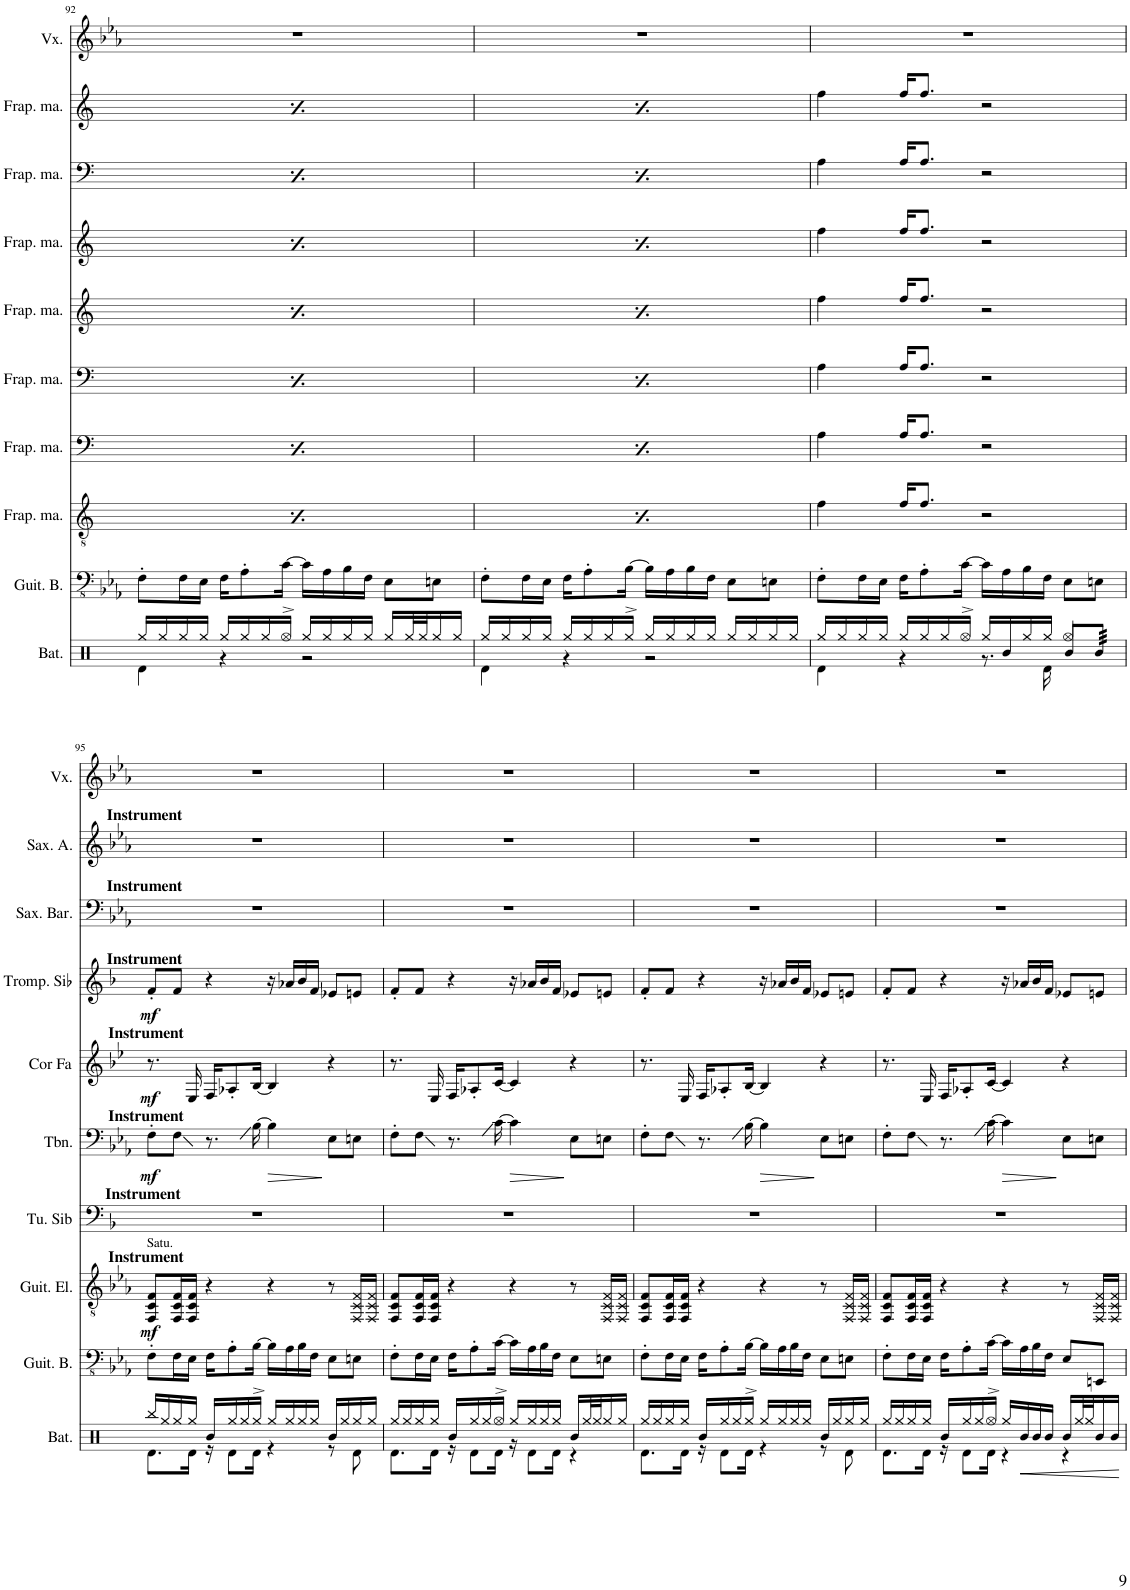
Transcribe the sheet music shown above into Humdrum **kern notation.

**kern	**dynam	**kern	**kern	**dynam	**kern	**kern	**dynam	**kern	**dynam	**kern	**dynam	**kern	**kern	**kern
*part10	*part10	*part9	*part8	*part8	*part7	*part6	*part6	*part5	*part5	*part4	*part4	*part3	*part2	*part1
*staff10	*staff10	*staff9	*staff8	*staff8	*staff7	*staff6	*staff6	*staff5	*staff5	*staff4	*staff4	*staff3	*staff2	*staff1
*I"Batterie	*	*I"Guitare basse	*I"Guitare électrique	*	*I"Tuba en Sib	*I"Trombone	*	*I"Cor en Fa	*	*I"Trompette en Sib	*	*I"Saxophone Baryton	*I"Saxophone Alto	*I"Voix
*I'Bat.	*	*I'Guit. B.	*I'Guit. El.	*	*I'Tu. Sib	*I'Tbn.	*	*I'Cor Fa	*	*I'Tromp. Sib	*	*I'Sax. Bar.	*I'Sax. A.	*I'Vx.
!!LO:PB:g=z
*clefX	*	*clefFv4	*clefFv4	*	*clefFv4	*clefFv4	*	*clefFv4	*	*clefFv4	*	*clefFv4	*clefFv4	*clefG2
*	*	*	*	*	*	*	*	*ITrd4c7	*	*ITrd1c2	*	*ITrd12c21	*ITrd5c9	*
*k[]	*	*k[b-e-a-]	*k[b-e-a-]	*	*k[b-]	*k[b-e-a-]	*	*k[b-e-]	*	*k[b-]	*	*k[b-e-a-]	*k[b-e-a-]	*k[b-e-a-]
*M4/4	*	*M4/4	*M4/4	*	*M4/4	*M4/4	*	*M4/4	*	*M4/4	*	*M4/4	*M4/4	*M4/4
=92	=92	=92	=92	=92	=92	=92	=92	=92	=92	=92	=92	=92	=92	=92
*^	*	*	*	*	*	*	*	*	*	*	*	*	*	*
!	!	!	!	!	!	!	!	!	!	!	!	!	!	!LO:TX:a:B:t=(Percu. Corpo.)	!
!	!	!	!	!	!	!	!	!	!	!	!	!	!	!LO:TX:b:t=Stomp	!
!	!	!	!	!	!	!	!	!	!	!	!	!	!LO:TX:b:t=Stomp	!	!
!	!	!	!	!	!	!	!	!	!	!	!	!	!LO:TX:a:B:t=(Percu. Corpo.)	!	!
!	!	!	!	!	!	!	!	!	!	!	!LO:TX:b:t=Stomp	!	!	!	!
!	!	!	!	!	!	!	!	!	!	!	!LO:TX:a:B:t=(Percu. Corpo.)	!	!	!	!
!	!	!	!	!	!	!	!	!	!LO:TX:b:t=Stomp	!	!	!	!	!	!
!	!	!	!	!	!	!	!	!	!LO:TX:a:B:t=(Percu. Corpo.)	!	!	!	!	!	!
!	!	!	!	!	!	!	!LO:TX:b:t=Stomp	!	!	!	!	!	!	!	!
!	!	!	!	!	!	!	!LO:TX:a:B:t=(Percu. Corpo.)	!	!	!	!	!	!	!	!
!	!	!	!	!	!	!LO:TX:b:t=Stomp	!	!	!	!	!	!	!	!	!
!	!	!	!	!	!	!LO:TX:a:B:t=(Percu. Corpo.)	!	!	!	!	!	!	!	!	!
!	!	!	!	!LO:TX:b:t=Stomp	!	!	!	!	!	!	!	!	!	!	!
!	!	!	!	!LO:TX:a:B:t=(Percu. Corpo.)	!	!	!	!	!	!	!	!	!	!	!
16Rgg/LL	4Rd\	.	8FF'\L	4CC\	.	4CC\	4CC\	.	4CC\	.	4CC\	.	4CC\	4CC\	1r
16Rgg/	.	.	.	.	.	.	.	.	.	.	.	.	.	.	.
16Rgg/	.	.	16FF\L	.	.	.	.	.	.	.	.	.	.	.	.
16Rgg/JJ	.	.	16EE-\JJ	.	.	.	.	.	.	.	.	.	.	.	.
!	!	!	!	!	!	!	!	!	!	!	!	!	!	!LO:TX:b:t=Clap...	!
!	!	!	!	!	!	!	!	!	!	!	!	!	!LO:TX:b:t=Clap...	!	!
!	!	!	!	!	!	!	!	!	!	!	!LO:TX:b:t=Clap...	!	!	!	!
!	!	!	!	!	!	!	!	!	!LO:TX:b:t=Clap...	!	!	!	!	!	!
!	!	!	!	!	!	!	!LO:TX:b:t=Clap...	!	!	!	!	!	!	!	!
!	!	!	!	!	!	!LO:TX:b:t=Clap...	!	!	!	!	!	!	!	!	!
!	!	!	!	!LO:TX:b:t=Clap...	!	!	!	!	!	!	!	!	!	!	!
16Rgg/LL	4r	.	16FF\KL	16EE-/KL	.	16EE-X/KL	16EE-/KL	.	16EE-/KL	.	16EE-X/KL	.	16EE-/KL	16EE-/KL	.
16Rgg/	.	.	8AA-'\	8.EE-/J	.	8.EE-/J	8.EE-/J	.	8.EE-/J	.	8.EE-/J	.	8.EE-/J	8.EE-/J	.
16Rgg/	.	.	.	.	.	.	.	.	.	.	.	.	.	.	.
16Rgg^/JJ	.	.	[16C\Jk	.	.	.	.	.	.	.	.	.	.	.	.
16Rgg/LL	2r	.	16C\LL]	4CC\	.	4CC\	4CC\	.	4CC\	.	4CC\	.	4CC\	4CC\	.
16Rgg/	.	.	16AA-\	.	.	.	.	.	.	.	.	.	.	.	.
16Rgg/	.	.	16BB-\	.	.	.	.	.	.	.	.	.	.	.	.
16Rgg/JJ	.	.	16FF\JJ	.	.	.	.	.	.	.	.	.	.	.	.
16Rgg/LL	.	.	8EE-\L	16EE-/KL	.	16EE-/KL	16EE-/KL	.	16EE-/KL	.	16EE-/KL	.	16EE-/KL	16EE-/KL	.
32Rgg/L	.	.	.	8.EE-/J	.	8.EE-/J	8.EE-/J	.	8.EE-/J	.	8.EE-/J	.	8.EE-/J	8.EE-/J	.
32Rgg/J	.	.	.	.	.	.	.	.	.	.	.	.	.	.	.
16Rgg/	.	.	8EEn\J	.	.	.	.	.	.	.	.	.	.	.	.
16Rgg/JJ	.	.	.	.	.	.	.	.	.	.	.	.	.	.	.
=93	=93	=93	=93	=93	=93	=93	=93	=93	=93	=93	=93	=93	=93	=93	=93
!	!	!	!	!	!	!	!	!	!	!	!	!	!	!LO:TX:a:B:t=(Percu. Corpo.)	!
!	!	!	!	!	!	!	!	!	!	!	!	!	!	!LO:TX:b:t=Stomp	!
!	!	!	!	!	!	!	!	!	!	!	!	!	!LO:TX:b:t=Stomp	!	!
!	!	!	!	!	!	!	!	!	!	!	!	!	!LO:TX:a:B:t=(Percu. Corpo.)	!	!
!	!	!	!	!	!	!	!	!	!	!	!LO:TX:b:t=Stomp	!	!	!	!
!	!	!	!	!	!	!	!	!	!	!	!LO:TX:a:B:t=(Percu. Corpo.)	!	!	!	!
!	!	!	!	!	!	!	!	!	!LO:TX:b:t=Stomp	!	!	!	!	!	!
!	!	!	!	!	!	!	!	!	!LO:TX:a:B:t=(Percu. Corpo.)	!	!	!	!	!	!
!	!	!	!	!	!	!	!LO:TX:b:t=Stomp	!	!	!	!	!	!	!	!
!	!	!	!	!	!	!	!LO:TX:a:B:t=(Percu. Corpo.)	!	!	!	!	!	!	!	!
!	!	!	!	!	!	!LO:TX:b:t=Stomp	!	!	!	!	!	!	!	!	!
!	!	!	!	!	!	!LO:TX:a:B:t=(Percu. Corpo.)	!	!	!	!	!	!	!	!	!
!	!	!	!	!LO:TX:b:t=Stomp	!	!	!	!	!	!	!	!	!	!	!
!	!	!	!	!LO:TX:a:B:t=(Percu. Corpo.)	!	!	!	!	!	!	!	!	!	!	!
16Rgg/LL	4Rd\	.	8FF'\L	4CC\	.	4CC\	4CC\	.	4CC\	.	4CC\	.	4CC\	4CC\	1r
16Rgg/	.	.	.	.	.	.	.	.	.	.	.	.	.	.	.
16Rgg/	.	.	16FF\L	.	.	.	.	.	.	.	.	.	.	.	.
16Rgg/JJ	.	.	16EE-\JJ	.	.	.	.	.	.	.	.	.	.	.	.
!	!	!	!	!	!	!	!	!	!	!	!	!	!	!LO:TX:b:t=Clap...	!
!	!	!	!	!	!	!	!	!	!	!	!	!	!LO:TX:b:t=Clap...	!	!
!	!	!	!	!	!	!	!	!	!	!	!LO:TX:b:t=Clap...	!	!	!	!
!	!	!	!	!	!	!	!	!	!LO:TX:b:t=Clap...	!	!	!	!	!	!
!	!	!	!	!	!	!	!LO:TX:b:t=Clap...	!	!	!	!	!	!	!	!
!	!	!	!	!	!	!LO:TX:b:t=Clap...	!	!	!	!	!	!	!	!	!
!	!	!	!	!LO:TX:b:t=Clap...	!	!	!	!	!	!	!	!	!	!	!
16Rgg/LL	4r	.	16FF\KL	16EE-/KL	.	16EE-X/KL	16EE-/KL	.	16EE-/KL	.	16EE-X/KL	.	16EE-/KL	16EE-/KL	.
16Rgg/	.	.	8AA-'\	8.EE-/J	.	8.EE-/J	8.EE-/J	.	8.EE-/J	.	8.EE-/J	.	8.EE-/J	8.EE-/J	.
16Rgg/	.	.	.	.	.	.	.	.	.	.	.	.	.	.	.
16Rgg^/JJ	.	.	[16BB-\Jk	.	.	.	.	.	.	.	.	.	.	.	.
16Rgg/LL	2r	.	16BB-\LL]	4CC\	.	4CC\	4CC\	.	4CC\	.	4CC\	.	4CC\	4CC\	.
16Rgg/	.	.	16AA-\	.	.	.	.	.	.	.	.	.	.	.	.
16Rgg/	.	.	16BB-\	.	.	.	.	.	.	.	.	.	.	.	.
16Rgg/JJ	.	.	16FF\JJ	.	.	.	.	.	.	.	.	.	.	.	.
16Rgg/LL	.	.	8EE-\L	16EE-/KL	.	16EE-/KL	16EE-/KL	.	16EE-/KL	.	16EE-/KL	.	16EE-/KL	16EE-/KL	.
16Rgg/	.	.	.	8.EE-/J	.	8.EE-/J	8.EE-/J	.	8.EE-/J	.	8.EE-/J	.	8.EE-/J	8.EE-/J	.
16Rgg/	.	.	8EEn\J	.	.	.	.	.	.	.	.	.	.	.	.
16Rgg/JJ	.	.	.	.	.	.	.	.	.	.	.	.	.	.	.
=94	=94	=94	=94	=94	=94	=94	=94	=94	=94	=94	=94	=94	=94	=94	=94
16Rgg/LL	4Rd\	.	8FF'\L	4CC\	.	4CC\	4CC\	.	4CC\	.	4CC\	.	4CC\	4CC\	1r
16Rgg/	.	.	.	.	.	.	.	.	.	.	.	.	.	.	.
16Rgg/	.	.	16FF\L	.	.	.	.	.	.	.	.	.	.	.	.
16Rgg/JJ	.	.	16EE-\JJ	.	.	.	.	.	.	.	.	.	.	.	.
16Rgg/LL	4r	.	16FF\KL	16EE-/KL	.	16EE-X/KL	16EE-/KL	.	16EE-/KL	.	16EE-X/KL	.	16EE-/KL	16EE-/KL	.
16Rgg/	.	.	8AA-'\	8.EE-/J	.	8.EE-/J	8.EE-/J	.	8.EE-/J	.	8.EE-/J	.	8.EE-/J	8.EE-/J	.
16Rgg/	.	.	.	.	.	.	.	.	.	.	.	.	.	.	.
16Rgg^/JJ	.	.	[16C\Jk	.	.	.	.	.	.	.	.	.	.	.	.
16Rgg/LL	8.r	.	16C\LL]	2r	.	2r	2r	.	2r	.	2r	.	2r	2r	.
16R/	.	.	16AA-\	.	.	.	.	.	.	.	.	.	.	.	.
16Rgg/	.	.	16BB-\	.	.	.	.	.	.	.	.	.	.	.	.
16Rgg/JJ	16Rd\	.	16FF\JJ	.	.	.	.	.	.	.	.	.	.	.	.
4Rgg/	8R/L	.	8EE-\L	.	.	.	.	.	.	.	.	.	.	.	.
*tremolo	*	*	*	*	*	*	*	*	*	*	*	*	*	*	*
.	64R/	.	8EEn\J	.	.	.	.	.	.	.	.	.	.	.	.
.	64R/	.	.	.	.	.	.	.	.	.	.	.	.	.	.
.	64R/	.	.	.	.	.	.	.	.	.	.	.	.	.	.
.	64R/	.	.	.	.	.	.	.	.	.	.	.	.	.	.
.	64R/	.	.	.	.	.	.	.	.	.	.	.	.	.	.
.	64R/	.	.	.	.	.	.	.	.	.	.	.	.	.	.
.	64R/	.	.	.	.	.	.	.	.	.	.	.	.	.	.
.	64R/JJJJ	.	.	.	.	.	.	.	.	.	.	.	.	.	.
*Xtremolo	*	*	*	*	*	*	*	*	*	*	*	*	*	*	*
!!LO:LB:g=z
=95	=95	=95	=95	=95	=95	=95	=95	=95	=95	=95	=95	=95	=95	=95	=95
*	*	*	*	*clefGv2	*	*clefF4	*clefF4	*	*clefG2	*	*clefG2	*	*clefF4	*clefG2	*
!	!	!	!	!	!	!	!	!	!	!	!	!	!	!LO:TX:a:B:t=Instrument	!
!	!	!	!	!	!	!	!	!	!	!	!	!	!LO:TX:a:B:t=Instrument	!	!
!	!	!	!	!	!	!	!	!	!	!	!LO:TX:a:B:t=Instrument	!	!	!	!
!	!	!	!	!	!	!	!	!	!LO:TX:a:B:t=Instrument	!	!	!	!	!	!
!	!	!	!	!	!	!	!LO:TX:a:B:t=Instrument	!	!	!	!	!	!	!	!
!	!	!	!	!	!	!LO:TX:a:B:t=Instrument	!	!	!	!	!	!	!	!	!
!	!	!	!	!LO:TX:a:B:t=Instrument	!	!	!	!	!	!	!	!	!	!	!
!	!	!	!	!LO:TX:a:t=Satu.	!	!	!	!	!	!	!	!	!	!	!
!	!	!	!	!	!LO:DY:b	!	!	!LO:DY:b	!	!LO:DY:b	!	!LO:DY:b	!	!	!
16Rbb/LL	8.Rd\L	.	8FF'\L	8FF/ 8C/ 8F/L	mf	1r	8F'\L	mf	8.r	mf	8f'/L	mf	1r	1r	1r
16Rgg/	.	.	.	.	.	.	.	.	.	.	.	.	.	.	.
16Rgg/	.	.	16FF\L	16FF/ 16C/ 16F/L	.	.	8F\J	.	.	.	8f/J	.	.	.	.
16Rgg/JJ	16Rd\Jk	.	16EE-\JJ	16FF/ 16C/ 16F/JJ	.	.	.	.	16E-/	.	.	.	.	.	.
16R/LL	16r	.	16FF\KL	4r	.	.	8.r	.	16F/KL	.	4r	.	.	.	.
16Rgg/	8Rd\L	.	8AA-'\	.	.	.	.	.	8A-X'/	.	.	.	.	.	.
16Rgg/	.	.	.	.	.	.	.	.	.	.	.	.	.	.	.
16Rgg^/JJ	16Rd\Jk	.	[16BB-\Jk	.	.	.	[16B-\	.	[16B-/Jk	.	.	.	.	.	.
!	!	!	!	!	!	!	!	!LO:HP:b	!	!	!	!	!	!	!
16Rgg/LL	4r	.	16BB-\LL]	4r	.	.	4B-\]	>	4B-/]	.	16r	.	.	.	.
16Rgg/	.	.	16AA-\	.	.	.	.	.	.	.	16a-X/LL	.	.	.	.
16Rgg/	.	.	16BB-\	.	.	.	.	.	.	.	16b-/	.	.	.	.
16Rgg/JJ	.	.	16FF\JJ	.	.	.	.	.	.	.	16f/JJ	.	.	.	.
16R/LL	8r	.	8EE-\L	8r	.	.	8E-\L	]	4r	.	8e-X/L	.	.	.	.
16Rgg/	.	.	.	.	.	.	.	.	.	.	.	.	.	.	.
16Rgg/	8Rd\	.	8EEn\J	16FF/' 16C/' 16F/'LL	.	.	8En\J	.	.	.	8en/J	.	.	.	.
16Rgg/JJ	.	.	.	16FF/' 16C/' 16F/'JJ	.	.	.	.	.	.	.	.	.	.	.
=96	=96	=96	=96	=96	=96	=96	=96	=96	=96	=96	=96	=96	=96	=96	=96
16Rgg/LL	8.Rd\L	.	8FF'\L	8FF/ 8C/ 8F/L	.	1r	8F'\L	.	8.r	.	8f'/L	.	1r	1r	1r
16Rgg/	.	.	.	.	.	.	.	.	.	.	.	.	.	.	.
16Rgg/	.	.	16FF\L	16FF/ 16C/ 16F/L	.	.	8F\J	.	.	.	8f/J	.	.	.	.
16Rgg/JJ	16Rd\Jk	.	16EE-\JJ	16FF/ 16C/ 16F/JJ	.	.	.	.	16E-/	.	.	.	.	.	.
16R/LL	16r	.	16FF\KL	4r	.	.	8.r	.	16F/KL	.	4r	.	.	.	.
16Rgg/	8Rd\L	.	8AA-'\	.	.	.	.	.	8A-X'/	.	.	.	.	.	.
16Rgg/	.	.	.	.	.	.	.	.	.	.	.	.	.	.	.
16Rgg^/JJ	16Rd\Jk	.	[16C\Jk	.	.	.	[16c\	.	[16c/Jk	.	.	.	.	.	.
!	!	!	!	!	!	!	!	!LO:HP:b	!	!	!	!	!	!	!
16Rgg/LL	16r	.	16C\LL]	4r	.	.	4c\]	>	4c/]	.	16r	.	.	.	.
16Rgg/	8Rd\L	.	16AA-\	.	.	.	.	.	.	.	16a-X/LL	.	.	.	.
16Rgg/	.	.	16BB-\	.	.	.	.	.	.	.	16b-/	.	.	.	.
16Rgg/JJ	16Rd\Jk	.	16FF\JJ	.	.	.	.	.	.	.	16f/JJ	.	.	.	.
16R/LL	4r	.	8EE-\L	8r	.	.	8E-\L	]	4r	.	8e-X/L	.	.	.	.
32Rgg/L	.	.	.	.	.	.	.	.	.	.	.	.	.	.	.
32Rgg/J	.	.	.	.	.	.	.	.	.	.	.	.	.	.	.
16Rgg/	.	.	8EEn\J	16FF/' 16C/' 16F/'LL	.	.	8En\J	.	.	.	8en/J	.	.	.	.
16Rgg/JJ	.	.	.	16FF/' 16C/' 16F/'JJ	.	.	.	.	.	.	.	.	.	.	.
=97	=97	=97	=97	=97	=97	=97	=97	=97	=97	=97	=97	=97	=97	=97	=97
16Rgg/LL	8.Rd\L	.	8FF'\L	8FF/ 8C/ 8F/L	.	1r	8F'\L	.	8.r	.	8f'/L	.	1r	1r	1r
16Rgg/	.	.	.	.	.	.	.	.	.	.	.	.	.	.	.
16Rgg/	.	.	16FF\L	16FF/ 16C/ 16F/L	.	.	8F\J	.	.	.	8f/J	.	.	.	.
16Rgg/JJ	16Rd\Jk	.	16EE-\JJ	16FF/ 16C/ 16F/JJ	.	.	.	.	16E-/	.	.	.	.	.	.
16R/LL	16r	.	16FF\KL	4r	.	.	8.r	.	16F/KL	.	4r	.	.	.	.
16Rgg/	8Rd\L	.	8AA-'\	.	.	.	.	.	8A-X'/	.	.	.	.	.	.
16Rgg/	.	.	.	.	.	.	.	.	.	.	.	.	.	.	.
16Rgg^/JJ	16Rd\Jk	.	[16BB-\Jk	.	.	.	[16B-\	.	[16B-/Jk	.	.	.	.	.	.
!	!	!	!	!	!	!	!	!LO:HP:b	!	!	!	!	!	!	!
16Rgg/LL	4r	.	16BB-\LL]	4r	.	.	4B-\]	>	4B-/]	.	16r	.	.	.	.
16Rgg/	.	.	16AA-\	.	.	.	.	.	.	.	16a-X/LL	.	.	.	.
16Rgg/	.	.	16BB-\	.	.	.	.	.	.	.	16b-/	.	.	.	.
16Rgg/JJ	.	.	16FF\JJ	.	.	.	.	.	.	.	16f/JJ	.	.	.	.
16R/LL	8r	.	8EE-\L	8r	.	.	8E-\L	]	4r	.	8e-X/L	.	.	.	.
16Rgg/	.	.	.	.	.	.	.	.	.	.	.	.	.	.	.
16Rgg/	8Rd\	.	8EEn\J	16FF/' 16C/' 16F/'LL	.	.	8En\J	.	.	.	8en/J	.	.	.	.
16Rgg/JJ	.	.	.	16FF/' 16C/' 16F/'JJ	.	.	.	.	.	.	.	.	.	.	.
=98	=98	=98	=98	=98	=98	=98	=98	=98	=98	=98	=98	=98	=98	=98	=98
16Rgg/LL	8.Rd\L	.	8FF'\L	8FF/ 8C/ 8F/L	.	1r	8F'\L	.	8.r	.	8f'/L	.	1r	1r	1r
16Rgg/	.	.	.	.	.	.	.	.	.	.	.	.	.	.	.
16Rgg/	.	.	16FF\L	16FF/ 16C/ 16F/L	.	.	8F\J	.	.	.	8f/J	.	.	.	.
16Rgg/JJ	16Rd\Jk	.	16EE-\JJ	16FF/ 16C/ 16F/JJ	.	.	.	.	16E-/	.	.	.	.	.	.
16R/LL	16r	.	16FF\KL	4r	.	.	8.r	.	16F/KL	.	4r	.	.	.	.
16Rgg/	8Rd\L	.	8AA-'\	.	.	.	.	.	8A-X'/	.	.	.	.	.	.
16Rgg/	.	.	.	.	.	.	.	.	.	.	.	.	.	.	.
16Rgg^/JJ	16Rd\Jk	.	[16C\Jk	.	.	.	[16c\	.	[16c/Jk	.	.	.	.	.	.
!	!	!	!	!	!	!	!	!LO:HP:b	!	!	!	!	!	!	!
16Rgg/LL	4r	.	16C\LL]	4r	.	.	4c\]	>	4c/]	.	16r	.	.	.	.
!	!	!LO:HP:b	!	!	!	!	!	!	!	!	!	!	!	!	!
16R/	.	<	16AA-\	.	.	.	.	.	.	.	16a-X/LL	.	.	.	.
16R/	.	.	16BB-\	.	.	.	.	.	.	.	16b-/	.	.	.	.
16R/JJ	.	.	16FF\JJ	.	.	.	.	.	.	.	16f/JJ	.	.	.	.
16R/LL	4r	.	8EE-/L	8r	.	.	8E-\L	]	4r	.	8e-X/L	.	.	.	.
32Rgg/L	.	.	.	.	.	.	.	.	.	.	.	.	.	.	.
32Rgg/J	.	.	.	.	.	.	.	.	.	.	.	.	.	.	.
16R/	.	.	8EEEn/J	16FF/' 16C/' 16F/'LL	.	.	8En\J	.	.	.	8en/J	.	.	.	.
16R/JJ	.	.	.	16FF/' 16C/' 16F/'JJ	.	.	.	.	.	.	.	.	.	.	.
*v	*v	*	*	*	*	*	*	*	*	*	*	*	*	*	*
.	[	.	.	.	.	.	.	.	.	.	.	.	.	.
=	=	=	=	=	=	=	=	=	=	=	=	=	=	=
*-	*-	*-	*-	*-	*-	*-	*-	*-	*-	*-	*-	*-	*-	*-
